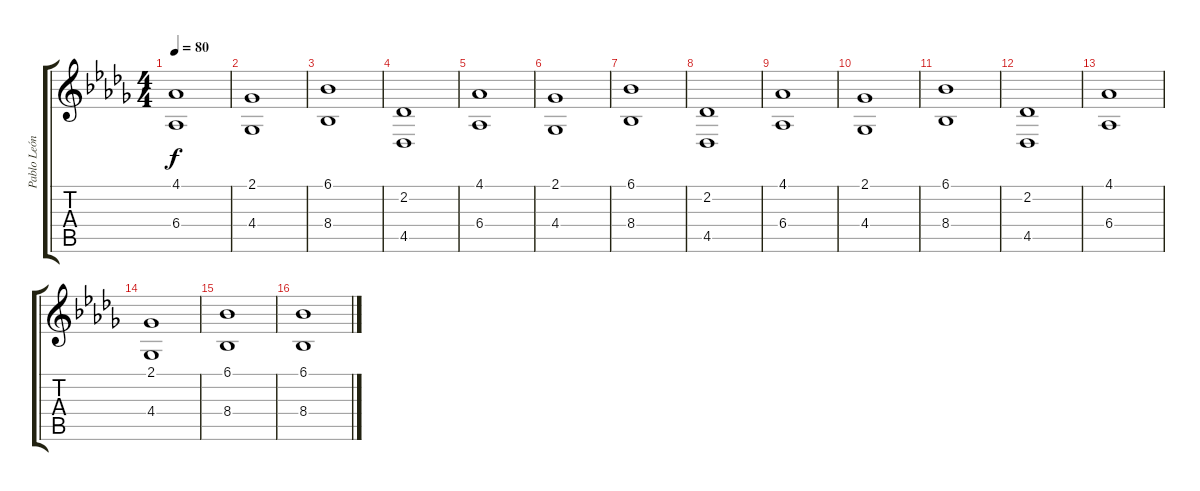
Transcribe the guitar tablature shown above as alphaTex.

\track ("Pablo León" "Pablo León") {instrument lead3calliope}
\staff {score tabs}
\tuning (E4 B3 G3 D3 A2 E2) {hide}
\ts (4 4)
\tempo 80
\clef g2
\ks bbminor
(4.1 6.4).1{dy f} |
(2.1 4.4).1 |
(6.1 8.4).1 |
(2.2 4.5).1 |
(4.1 6.4).1 |
(2.1 4.4).1 |
(6.1 8.4).1 |
(2.2 4.5).1 |
(4.1 6.4).1 |
(2.1 4.4).1 |
(6.1 8.4).1 |
(2.2 4.5).1 |
(4.1 6.4).1 |
(2.1 4.4).1 |
(6.1 8.4).1 |
(6.1 8.4).1
